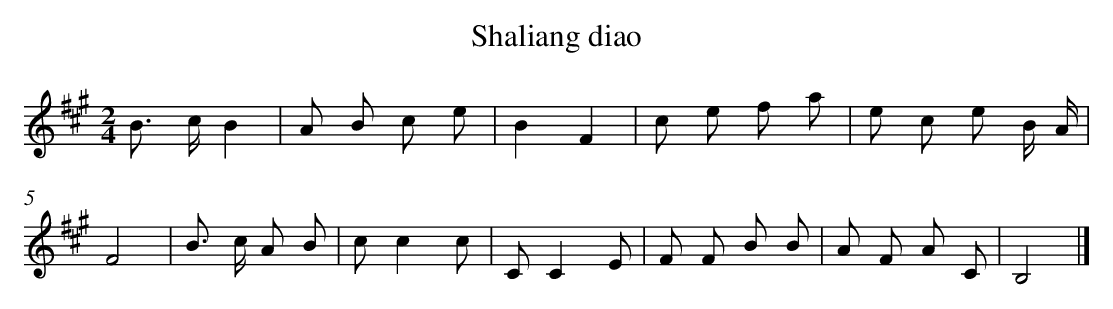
X:1
T: Shaliang diao
L: 1/8
M: 2/4
K: A
B> cB2 [I:setbarnb 1]|
A B c e |
B2F2 |
c e f a |
e c e B/ A/ |
F4 |
B> c A B |
cc2c |
CC2E |
F F B B |
A F A C |
B,4 |]
